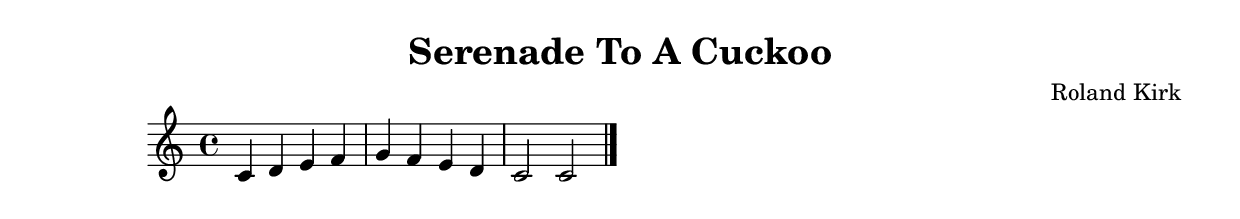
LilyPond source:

\version "2.24.4"

\header {
  title = "Serenade To A Cuckoo"
  composer = "Roland Kirk"
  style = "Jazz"
}

\score {
  \new Staff {
    \clef treble
    \time 4/4
    \key c \major
    
    % Simple chord progression placeholder
    c'4 d' e' f' |
    g' f' e' d' |
    c'2 c'2 |
    \bar "|."
  }
  \layout {}
  \midi {
    \tempo 4 = 120
  }
}